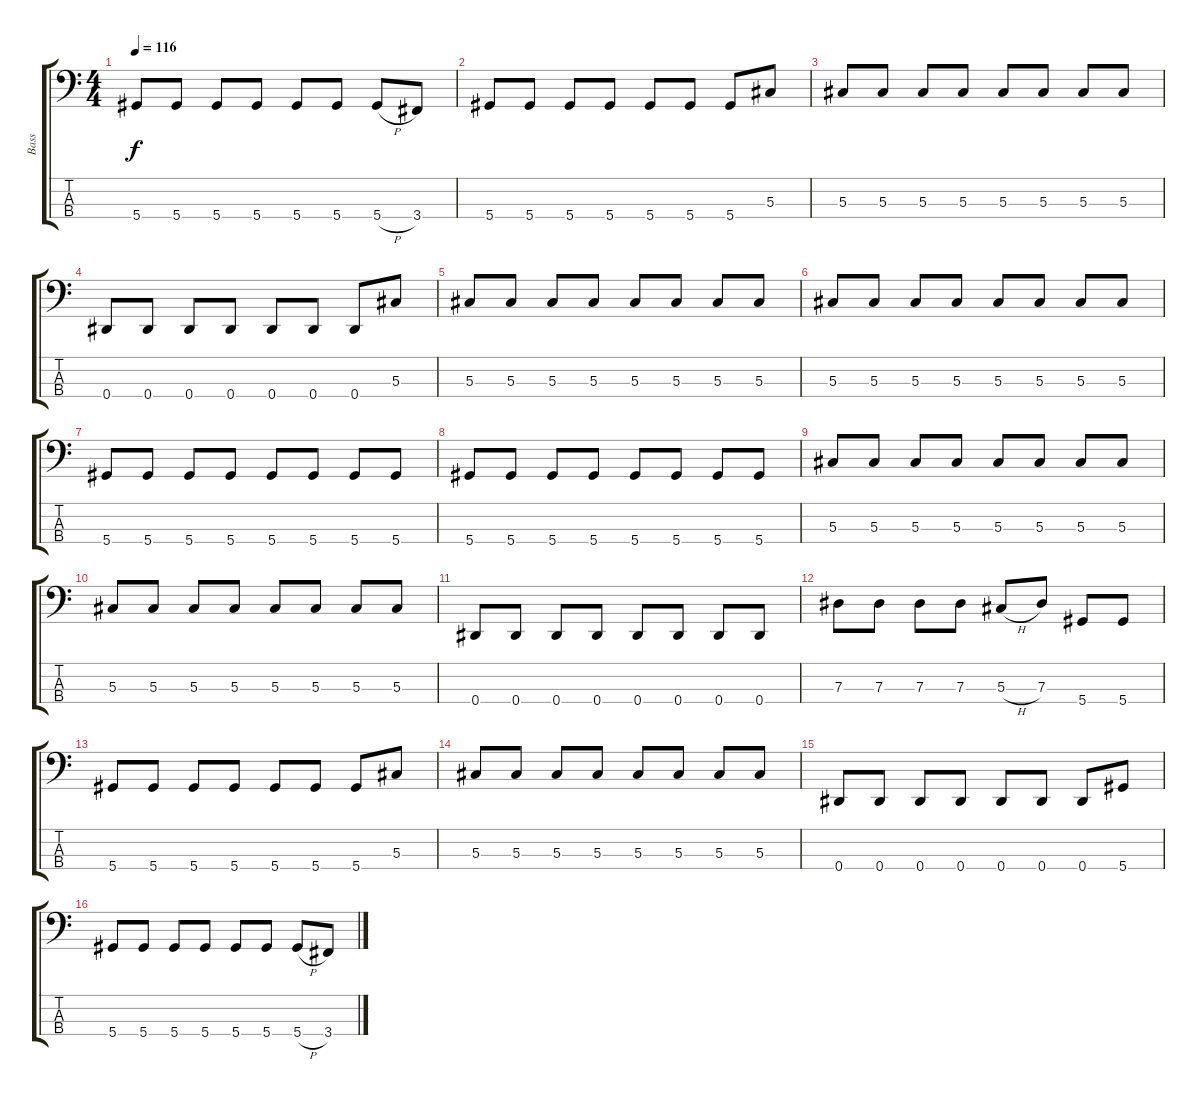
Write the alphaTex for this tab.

\track ("Bass" "Bass") {instrument electricbassfinger}
\staff {score tabs}
\tuning (Gb2 Db2 Ab1 Eb1) {hide}
\ts (4 4)
\tempo 116
\clef f4
\ks c
5.4.8{dy f} 5.4.8 5.4.8 5.4.8 5.4.8 5.4.8 5.4{h}.8 3.4.8 |
5.4.8 5.4.8 5.4.8 5.4.8 5.4.8 5.4.8 5.4.8 5.3.8 |
5.3.8 5.3.8 5.3.8 5.3.8 5.3.8 5.3.8 5.3.8 5.3.8 |
0.4.8 0.4.8 0.4.8 0.4.8 0.4.8 0.4.8 0.4.8 5.3.8 |
5.3.8 5.3.8 5.3.8 5.3.8 5.3.8 5.3.8 5.3.8 5.3.8 |
5.3.8 5.3.8 5.3.8 5.3.8 5.3.8 5.3.8 5.3.8 5.3.8 |
5.4.8 5.4.8 5.4.8 5.4.8 5.4.8 5.4.8 5.4.8 5.4.8 |
5.4.8 5.4.8 5.4.8 5.4.8 5.4.8 5.4.8 5.4.8 5.4.8 |
5.3.8 5.3.8 5.3.8 5.3.8 5.3.8 5.3.8 5.3.8 5.3.8 |
5.3.8 5.3.8 5.3.8 5.3.8 5.3.8 5.3.8 5.3.8 5.3.8 |
0.4.8 0.4.8 0.4.8 0.4.8 0.4.8 0.4.8 0.4.8 0.4.8 |
7.3.8 7.3.8 7.3.8 7.3.8 5.3{h}.8 7.3.8 5.4.8 5.4.8 |
5.4.8 5.4.8 5.4.8 5.4.8 5.4.8 5.4.8 5.4.8 5.3.8 |
5.3.8 5.3.8 5.3.8 5.3.8 5.3.8 5.3.8 5.3.8 5.3.8 |
0.4.8 0.4.8 0.4.8 0.4.8 0.4.8 0.4.8 0.4.8 5.4.8 |
5.4.8 5.4.8 5.4.8 5.4.8 5.4.8 5.4.8 5.4{h}.8 3.4.8
